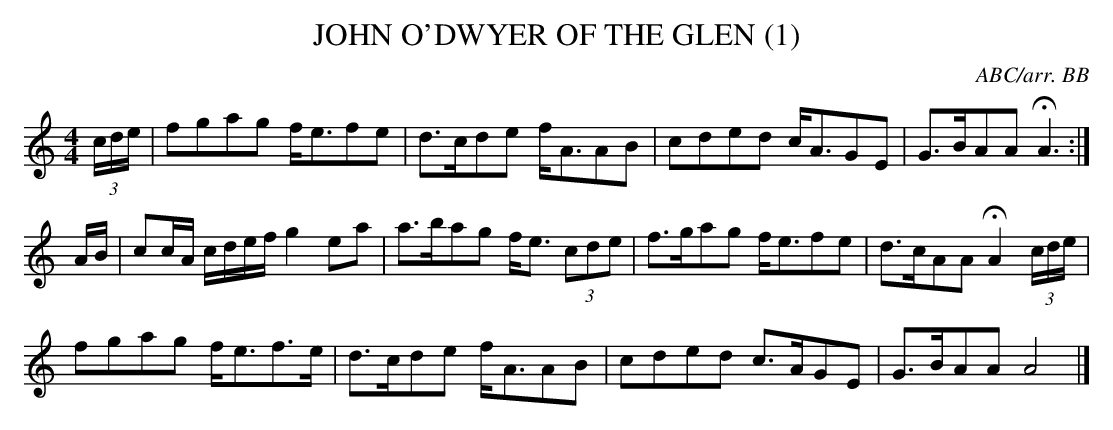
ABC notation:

X:1
T:JOHN O'DWYER OF THE GLEN (1)
C:ABC/arr. BB
Y:"slow"
L:1/8
M:4/4
K:Am
(3c/d/e/|fgag f<efe|d>cde f<AAB|cded c<AGE|G>BAA HA3:|
A/B/|cc/A/ c/d/e/f/ g2ea|a>bag f<e (3cde|f>gag f<efe|d>cAA HA2 (3c/d/e/|
fgag f<ef>e|d>cde f<AAB|cded c>AGE|G>BAA A4|]
